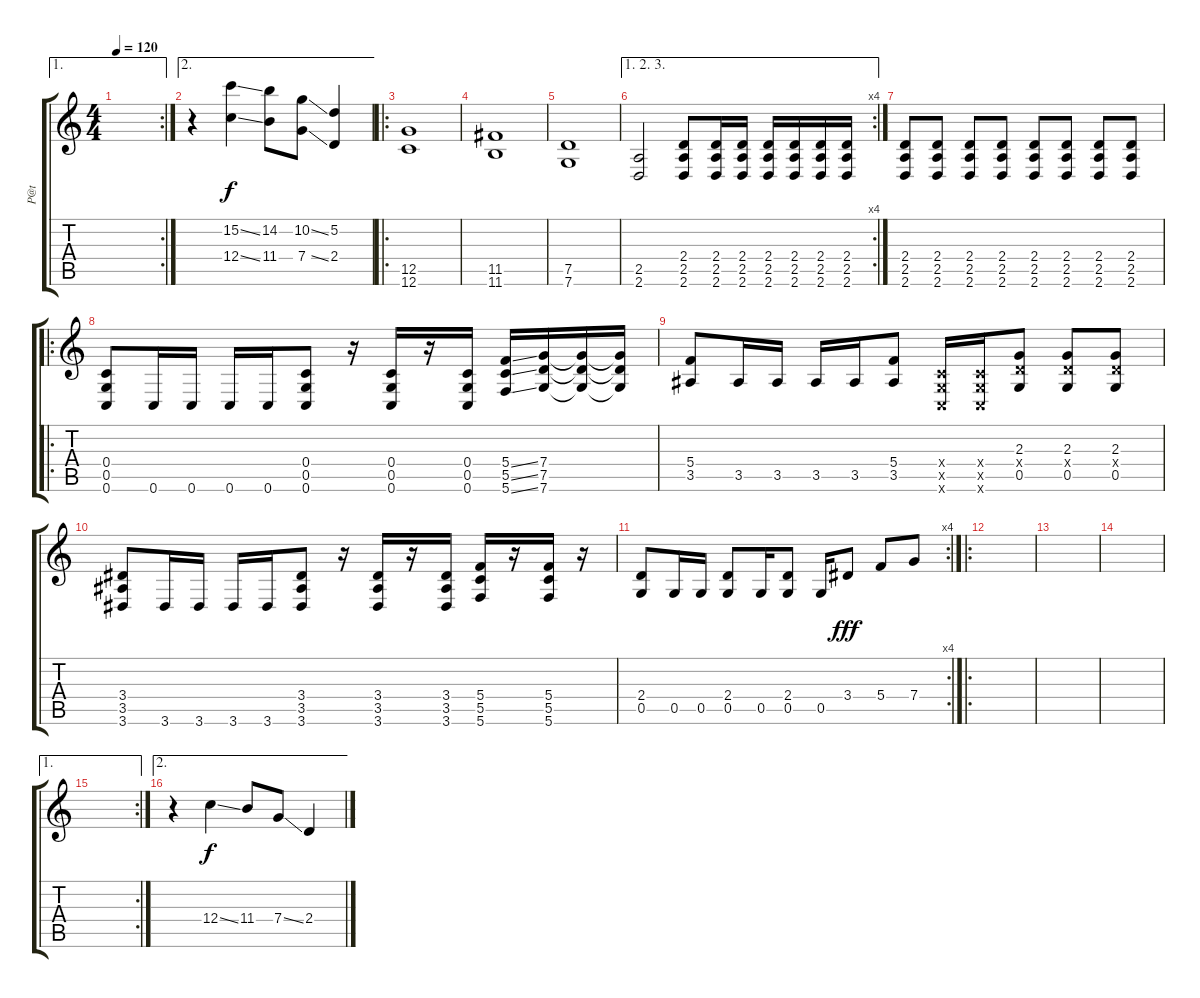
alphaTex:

\track ("P@t" "P@t") {instrument distortionguitar}
\staff {score tabs}
\tuning (D4 A3 F3 C3 G2 C2) {hide}
\ae 1
\rc 2
\ts (4 4)
\tempo 120
\clef g2
\ks c
|
\ae 2
r.4 (15.2{ss} 12.4{ss}).4{dy f} (14.2 11.4).8 (10.2{ss} 7.4{ss}).8 (5.2 2.4).4 |
\ro
(12.5 12.6).1 |
(11.5 11.6).1 |
(7.5 7.6).1 |
\ae (1 2 3)
\rc 4
(2.5 2.6).2 (2.4 2.5 2.6).8 (2.4 2.5 2.6).16 (2.4 2.5 2.6).16 (2.4 2.5 2.6).16 (2.4 2.5 2.6).16 (2.4 2.5 2.6).16 (2.4 2.5 2.6).16 |
(2.4 2.5 2.6).8 (2.4 2.5 2.6).8 (2.4 2.5 2.6).8 (2.4 2.5 2.6).8 (2.4 2.5 2.6).8 (2.4 2.5 2.6).8 (2.4 2.5 2.6).8 (2.4 2.5 2.6).8 |
\ro
(0.4 0.5 0.6).8 0.6.16 0.6.16 0.6.16 0.6.16 (0.4 0.5 0.6).8 r.16 (0.4 0.5 0.6).16 r.16 (0.4 0.5 0.6).16 (5.4{ss} 5.5{ss} 5.6{ss}).16 (7.4 7.5 7.6).16 (7.4{t} 7.5{t} 7.6{t}).16 (7.4{t} 7.5{t} 7.6{t}).16 |
(5.4 3.5).8 3.5.16 3.5.16 3.5.16 3.5.16 (5.4 3.5).8 (0.4{x} 0.5{x} 0.6{x}).16 (0.4{x} 0.5{x} 0.6{x}).16 (2.3 2.4{x} 0.5).8 (2.3 2.4{x} 0.5).8 (2.3 2.4{x} 0.5).8 |
(3.4 3.5 3.6).8 3.6.16 3.6.16 3.6.16 3.6.16 (3.4 3.5 3.6).8 r.16 (3.4 3.5 3.6).16 r.16 (3.4 3.5 3.6).16 (5.4 5.5 5.6).16 r.16 (5.4 5.5 5.6).16 r.16 |
\rc 4
(2.4 0.5).8 0.5.16 0.5.16 (2.4 0.5).8 0.5.16 (2.4 0.5).8 0.5.16 3.4.8{dy fff} 5.4.8 7.4.8 |
\ro
|
|
|
\ae 1
\rc 2
|
\ae 2
r.4 12.4{ss}.4{dy f} 11.4.8 7.4{ss}.8 2.4.4
